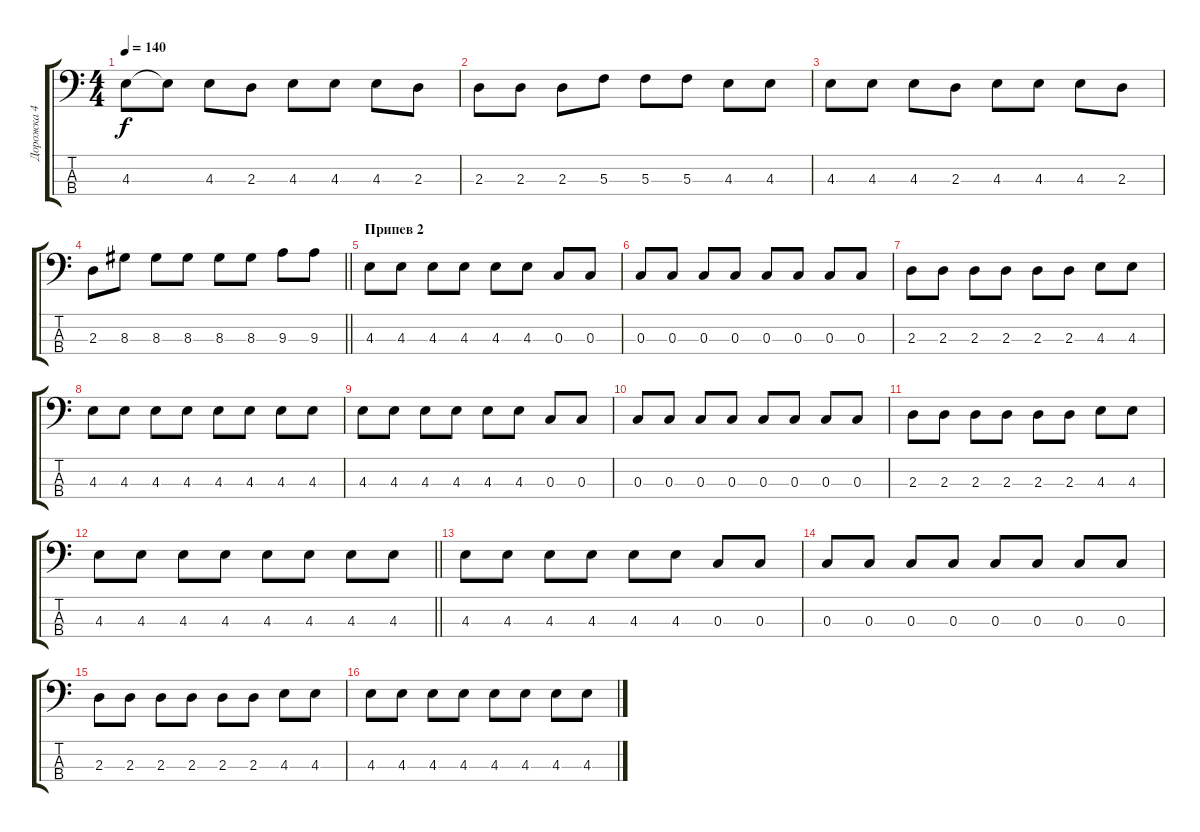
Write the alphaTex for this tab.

\track ("Дорожка 4" "Дорожка 4") {instrument electricbassfinger}
\staff {score tabs}
\tuning (C3 G2 C2 F0) {hide}
\ts (4 4)
\tempo 140
\clef f4
\ks c
4.3.8{dy f} 4.3{t}.8 4.3.8 2.3.8 4.3.8 4.3.8 4.3.8 2.3.8 |
2.3.8 2.3.8 2.3.8 5.3.8 5.3.8 5.3.8 4.3.8 4.3.8 |
4.3.8 4.3.8 4.3.8 2.3.8 4.3.8 4.3.8 4.3.8 2.3.8 |
\barLineRight lightlight
2.3.8 8.3.8 8.3.8 8.3.8 8.3.8 8.3.8 9.3.8 9.3.8 |
\section ("" "Припев 2")
4.3.8 4.3.8 4.3.8 4.3.8 4.3.8 4.3.8 0.3.8 0.3.8 |
0.3.8 0.3.8 0.3.8 0.3.8 0.3.8 0.3.8 0.3.8 0.3.8 |
2.3.8 2.3.8 2.3.8 2.3.8 2.3.8 2.3.8 4.3.8 4.3.8 |
4.3.8 4.3.8 4.3.8 4.3.8 4.3.8 4.3.8 4.3.8 4.3.8 |
4.3.8 4.3.8 4.3.8 4.3.8 4.3.8 4.3.8 0.3.8 0.3.8 |
0.3.8 0.3.8 0.3.8 0.3.8 0.3.8 0.3.8 0.3.8 0.3.8 |
2.3.8 2.3.8 2.3.8 2.3.8 2.3.8 2.3.8 4.3.8 4.3.8 |
\barLineRight lightlight
4.3.8 4.3.8 4.3.8 4.3.8 4.3.8 4.3.8 4.3.8 4.3.8 |
4.3.8 4.3.8 4.3.8 4.3.8 4.3.8 4.3.8 0.3.8 0.3.8 |
0.3.8 0.3.8 0.3.8 0.3.8 0.3.8 0.3.8 0.3.8 0.3.8 |
2.3.8 2.3.8 2.3.8 2.3.8 2.3.8 2.3.8 4.3.8 4.3.8 |
4.3.8 4.3.8 4.3.8 4.3.8 4.3.8 4.3.8 4.3.8 4.3.8
